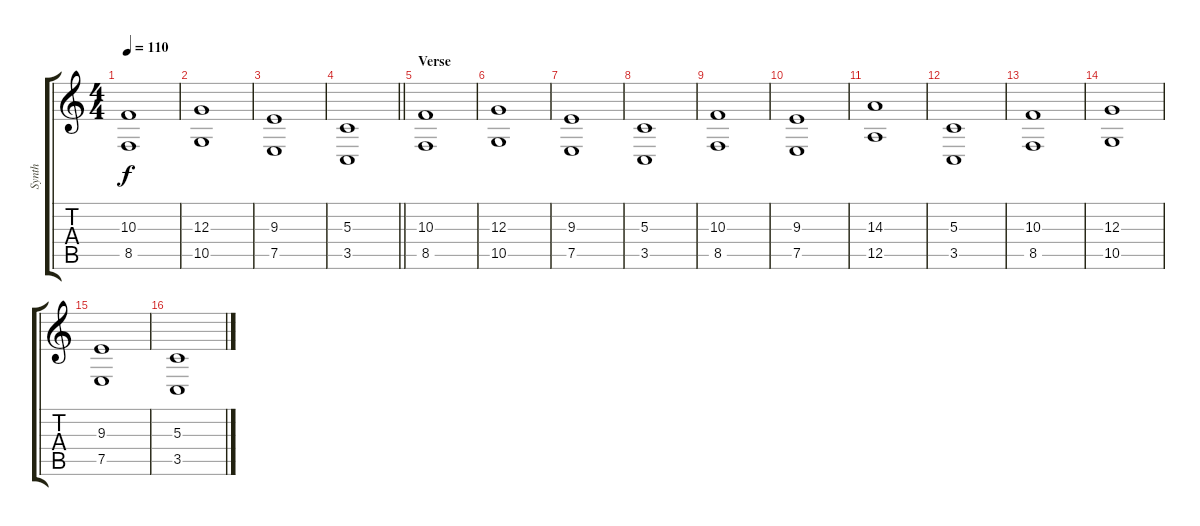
\track ("Synth" "Synth") {instrument stringensemble1}
\staff {score tabs}
\tuning (E4 B3 G3 D3 A2 E2) {hide}
\ts (4 4)
\tempo 110
\clef g2
\ks c
(10.3 8.5).1{dy f} |
(12.3 10.5).1 |
(9.3 7.5).1 |
\barLineRight lightlight
(5.3 3.5).1 |
\section ("" "Verse")
(10.3 8.5).1 |
(12.3 10.5).1 |
(9.3 7.5).1 |
(5.3 3.5).1 |
(10.3 8.5).1 |
(9.3 7.5).1 |
(14.3 12.5).1 |
(5.3 3.5).1 |
(10.3 8.5).1 |
(12.3 10.5).1 |
(9.3 7.5).1 |
(5.3 3.5).1
